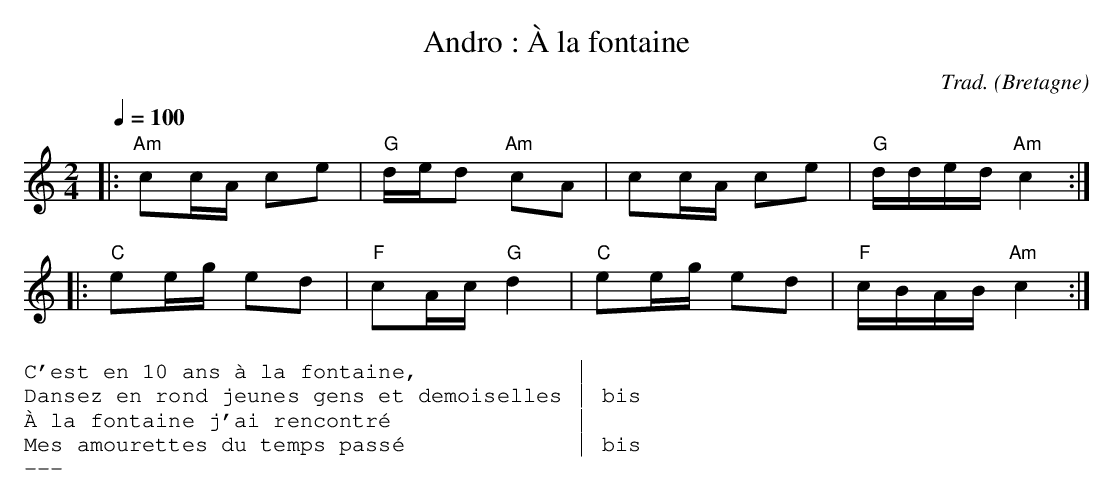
X:1
T:Andro : À la fontaine
C:Trad.
O:Bretagne
M:2/4
L:1/16
Q:1/4=100
K:C
|: "Am"c2cA c2e2 | "G"ded2 "Am"c2A2 | c2cA c2e2 | "G"dded "Am"c4 ::
"C"e2eg e2d2 | "F"c2Ac "G"d4 | "C"e2eg e2d2 | "F"cBAB "Am"c4 :|
%%textfont Courier 14
%%begintext

C'est en 10 ans à la fontaine,            |
Dansez en rond jeunes gens et demoiselles | bis
À la fontaine j'ai rencontré              |
Mes amourettes du temps passé             | bis
---
